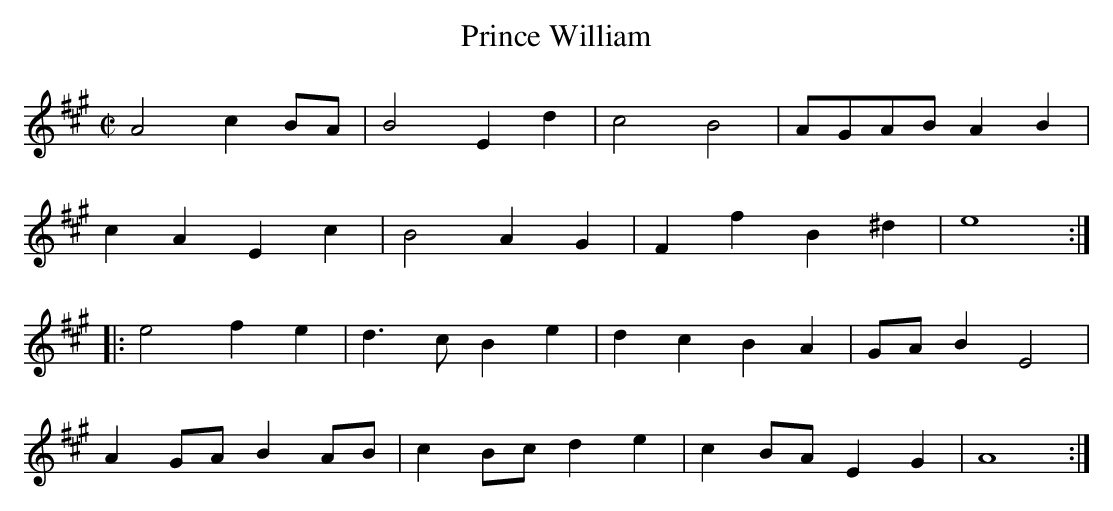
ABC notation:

X:1
T:Prince William
M:C|
L:1/8
K:A
A4c2BA|B4 E2d2|c4B4|AGAB A2B2|
c2A2E2c2|B4A2G2|F2f2B2^d2|e8:|
|:e4f2e2|d3cB2e2|d2c2B2A2|GAB2E4|
A2GA B2AB|c2 Bc d2e2|c2BA E2G2|A8:|]
